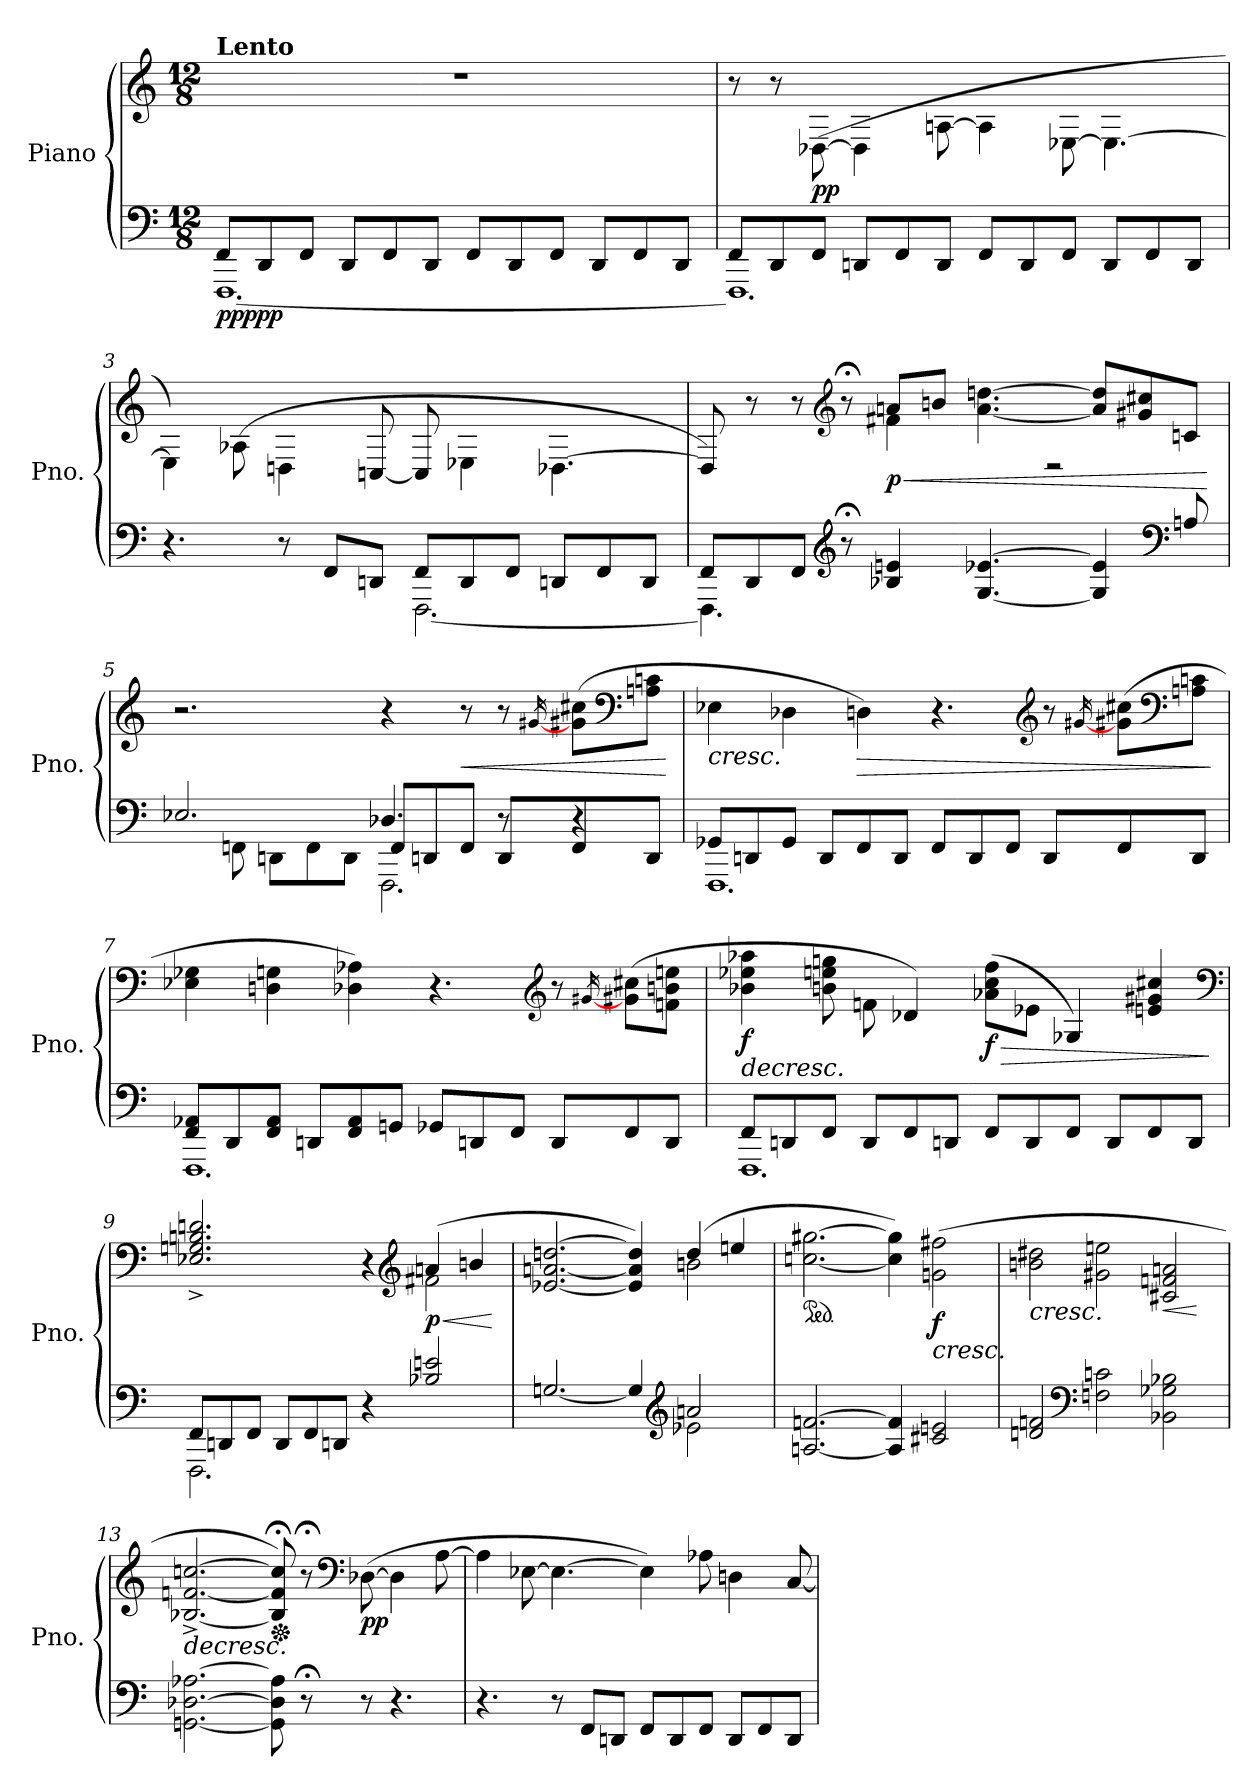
**kern	**kern	**dynam
*part1	*part1	*part1
*staff2	*staff1	*staff1/2
*I"Piano	*	*
*I'Pno.	*	*
*clefF4	*clefG2	*
*k[]	*k[]	*
*M12/8	*M12/8	*
=1	=1	=1
*^	*	*
!	!	!LO:TX:a:B:t=Lento	!
!	!	!	!LO:DY:b=2
!	!	!	!LO:DY:n=1:b
8FF/L	[1.FFF	1.r	ppp pp
8DD/	.	.	.
8FF/J	.	.	.
8DD/L	.	.	.
8FF/	.	.	.
8DD/J	.	.	.
8FF/L	.	.	.
8DD/	.	.	.
8FF/J	.	.	.
8DD/L	.	.	.
8FF/	.	.	.
8DD/J	.	.	.
=2	=2	=2	=2
8FF/L	1.FFF]	8r	.
8DD/	.	8r	.
!	!	!	!LO:DY:b
8FF/J	.	(>[8D-X\	pp
8DDn/L	.	4D-\]	.
8FF/	.	.	.
8DD/J	.	[8An\	.
8FF/L	.	4A\]	.
8DD/	.	.	.
8FF/J	.	[8E-X\	.
8DD/L	.	4.E-\_	.
8FF/	.	.	.
8DD/J	.	.	.
=3	=3	=3	=3
4.r	2.ryy	4E-\])	.
.	.	(>8A-X\	.
8r	.	4Dn\	.
8FF/L	.	.	.
8DDn/J	.	[8Cn/	.
8FF/L	[2.FFF\	8C/]	.
8DD/	.	4E-X\	.
8FF/J	.	.	.
8DDn/L	.	[4.D-X\	.
8FF/	.	.	.
8DD/J	.	.	.
=4	=4	=4	=4
*	*	*^	*
8FF/L	4.FFF\]	8D-/])	2ryy	.
8DD/	.	8r	.	.
8FF/J	.	8r	.	.
*clefG2	*	*clefG2	*	*
8r;<	1ryy	8r;<	.	.
!	!	!	!	!LO:HP:b
!	!	!	!	!LO:DY:n=1:b
4B-X/ 4en/	.	(>8an/L	4f#X\	< p
.	.	8bn/J	.	.
[4.G/ [4.e-X/	.	[4.a\ [4.ddn\	4ryy	.
.	.	.	2r	.
4G/] 4e-/]	.	8a/] 8dd/]L	.	.
.	.	8g#X/ 8cc#X/	.	.
*clefF4	*	*	*	*
8An/	8ryy	8cn/J	.	.
*v	*v	*	*	*
*	*v	*v	*
.	.	[
=5	=5	=5
*^	*	*
*	*^	*	*
2.E-X/	4ryy	2.ryy	2.r	.
.	8FFn\	.	.	.
.	8DDn\L	.	.	.
.	8FF\	.	.	.
.	8DD\J	.	.	.
4.D-X/)	2.FFF\	8FF/L	4r	.
.	.	8DDn/	.	.
!	!	!	!	!LO:HP:b
.	.	8FF/J	8r	<
8r	.	8DD/L	8r	.
.	.	.	[16qg#X/	.
4r	.	8FF/	(>8g#\ 8cc#X\L	.
*	*	*	*clefF4	*
.	.	8DD/J	8An\ 8cn\J	.
*v	*v	*v	*	*
.	.	[
=6	=6	=6
*^	*	*
!	!	!	!LO:HP:b
8GG-X/L	1.FFF	4E-X\	<
8DDn/	.	.	.
8GG-/J	.	4D-X\	.
8DD/L	.	.	.
!	!	!	!LO:HP:b
8FF/	.	4Dn\)	>
8DD/J	.	.	.
8FF/L	.	4.r	.
8DD/	.	.	.
8FF/J	.	.	.
*	*	*clefG2	*
8DD/L	.	8r	.
.	.	[16qg#X/	.
8FF/	.	(>8g#\ 8cc#X\L	.
*	*	*clefF4	*
8DD/J	.	8An\ 8cn\J	.
*v	*v	*	*
.	.	[ ]
=7	=7	=7
*^	*	*
8FF/ 8AA-X/L	1.FFF	4E-X\ 4G-X\	.
8DD/	.	.	.
8FF/ 8AA-/J	.	4Dn\ 4Gn\	.
8DDn/L	.	.	.
8FF/ 8AA-/	.	4D-X\ 4A-X\)	.
8GGn/J	.	.	.
8GG-X/L	.	4.r	.
8DDn/	.	.	.
8FF/J	.	.	.
*	*	*clefG2	*
8DD/L	.	8r	.
.	.	[16qg#X/	.
8FF/	.	(>8g#\ 8cc#X\L	.
8DD/J	.	8fn\ 8bn\ 8een\J	.
=8	=8	=8	=8
!	!	!	!LO:HP:b
!	!	!	!LO:DY:n=1:b
8FF/L	1.FFF	4b-X\ 4ee-X\ 4aa-X\	> f
8DDn/	.	.	.
8FF/J	.	8bn\ 8een\ 8ggn\	.
8DD/L	.	8fn\	.
8FF/	.	4d-X/)	.
8DDn/J	.	.	.
!	!	!	!LO:HP:b
!	!	!	!LO:DY:n=2:b
8FF/L	.	(>8a-X\ 8cc\ 8ff\L	> f
8DD/	.	8e-X\J	.
8FF/J	.	4G-X/)	.
8DD/L	.	.	.
8FF/	.	4en/ 4g#X/ 4cc#X/	.
*	*	*clefF4	*
8DD/J	.	.	.
*v	*v	*	*
.	.	] ]
=9	=9	=9
*^	*^	*
8FF/L	2.FFF\	2.E-X/^ 2.Gn/^ 2.Bn/^ 2.dn/^	1ryy	.
8DDn/	.	.	.	.
8FF/J	.	.	.	.
8DD/L	.	.	.	.
8FF/	.	.	.	.
8DDn/J	.	.	.	.
4r	2.ryy	4r	.	.
*	*	*clefG2	*	*
!	!	!	!	!LO:HP:b
!	!	!	!	!LO:DY:n=1:b
2B-X/ 2en/	.	(>4an/	2f#X\	< p
.	.	4bn/	.	.
*v	*v	*	*	*
*	*v	*v	*
.	.	[
=10	=10	=10
*^	*^	*
[2.Gn/	1ryy	[2.e-X/ [2.an/ [2.ddn/	1ryy	.
4G/]	.	4e-/] 4a/] 4dd/])	.	.
*clefG2	*	*	*	*
2an/	2e-X\	(>4dd/	2bn\	.
.	.	4een/	.	.
*v	*v	*	*	*
*	*v	*v	*
=11	=11	=11
*	*ped	*
[2.An/ [2.fn/	[2.ccn\ [2.gg#X\	.
4A/] 4f/]	4cc\] 4gg#\])	[
!	!	!LO:HP:b
!	!	!LO:HP:n=1:b
!	!	!LO:DY:n=1:b
2c#X/ 2en/	(>2gn\ 2ff#X\	> < f
.	.	]
=12	=12	=12
!	!	!LO:HP:b
!	!	!LO:HP:n=1:b
2dn/ 2fn/	2bn\ 2dd#X\	< >
*clefF4	*	*
2Fn\ 2cn\	2g#X\ 2een\	]
!	!	!LO:HP:n=1:b
!	!	!LO:HP:n=1:b
2BB-X\ 2G-X\ 2B-X\	2c#X/ 2fn/ 2an/	] < >
.	.	[ [
=13	=13	=13
!	!	!LO:HP:b
[2.GGn\ [2.D-X\ [2.A-X\	[2.B-X/^ [2.fn/^ [2.ccn/^	>
*	*Xped	*
8GG\] 8D-\] 8A-\]	8B-/];< 8f/];< 8cc/];<)	.
8r;<	8r;<	.
*	*clefF4	*
!	!	!LO:DY:b
8r	(>[8D-X\	pp
4.r	4D-\]	.
.	[8A\	.
.	.	]
=14	=14	=14
4.r	4An\]	.
.	[8E-X\	.
8r	4.E-\_	.
8FF/L	.	.
8DDn/J	.	.
8FF/L	4E-\])	.
8DD/	.	.
8FF/J	8A-X\	.
8DD/L	4Dn\	.
8FF/	.	.
8DD/J	[8C/	.
=	=	=
*-	*-	*-
